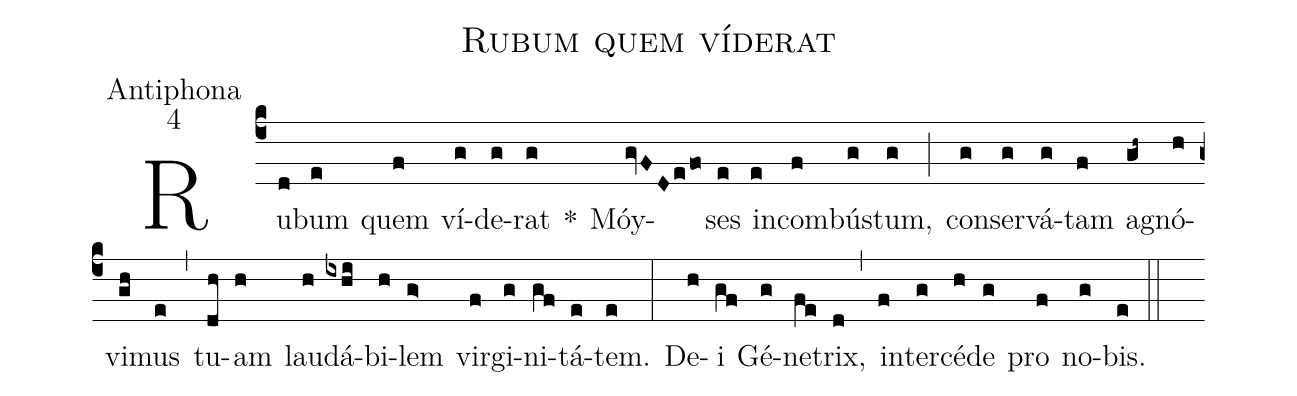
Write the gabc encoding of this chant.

name:Rubum quem víderat;
office-part:Antiphona;
mode:4;
%%
(c4)Ru(d)bum(e) quem(f) ví(g)de(g)rat(g) *() Móy(gvFDefo)ses(e) in(e)com(f)bú(g)stum,(g) (;) con(g)ser(g)vá(g)tam(f) a(gh~)gnó(h)vi(gh)mus(e) (,) tu(dh)am(h) lau(h)dá(ixhi)bi(h)lem(g>) vir(f)gi(g)ni(gf)tá(e)tem.(e) (:) De(h)i(gf) Gé(g)ne(fe)trix,(d) (,) in(f)ter(g)cé(h)de(g) pro(f) no(g)bis.(e) (::)
